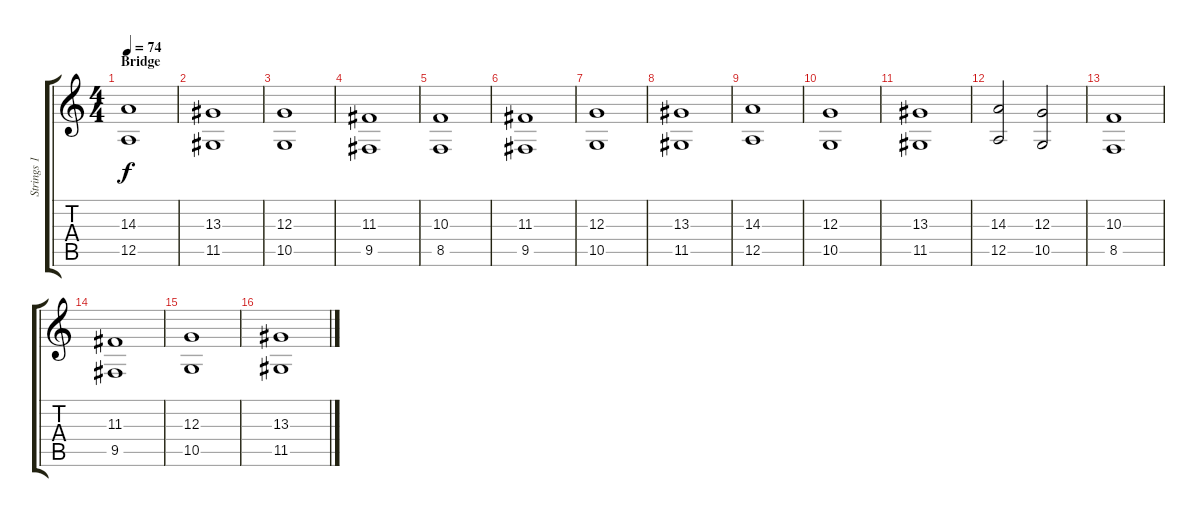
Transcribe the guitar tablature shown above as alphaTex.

\track ("Strings 1" "Strings 1") {instrument stringensemble1}
\staff {score tabs}
\tuning (E4 B3 G3 D3 A2 E2) {hide}
\ts (4 4)
\section ("" "Bridge")
\tempo 74
\clef g2
\ks c
(14.3 12.5).1{dy f} |
(13.3 11.5).1 |
(12.3 10.5).1 |
(11.3 9.5).1 |
(10.3 8.5).1 |
(11.3 9.5).1 |
(12.3 10.5).1 |
(13.3 11.5).1 |
(14.3 12.5).1 |
(12.3 10.5).1 |
(13.3 11.5).1 |
(14.3 12.5).2 (12.3 10.5).2 |
(10.3 8.5).1 |
(11.3 9.5).1 |
(12.3 10.5).1 |
(13.3 11.5).1
